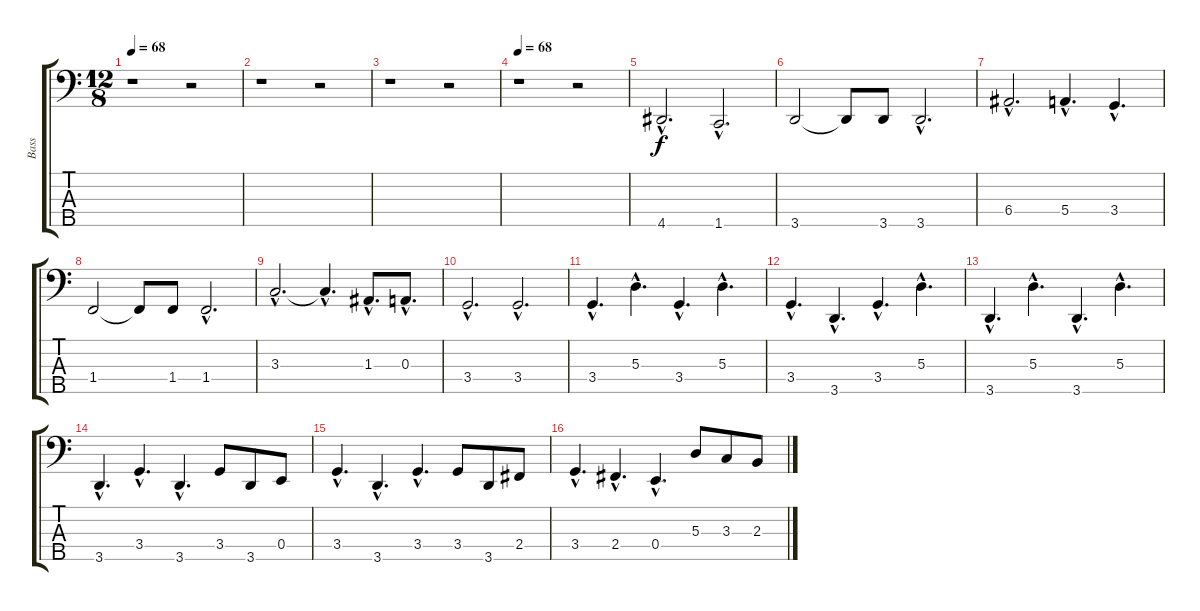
\track ("Bass" "Bass") {instrument electricbassfinger}
\staff {score tabs}
\tuning (G2 D2 A1 E1 B0) {hide}
\ts (12 8)
\tempo 68
\tempo 120
\tempo 68
\clef f4
\ks c
r.1{dy f instrument electricbassfinger} r.2 |
r.1 r.2 |
r.1 r.2 |
\tempo 68
r.1 r.2 |
4.5{hac}.2{d} 1.5{hac}.2{d} |
3.5.2 3.5{t}.8 3.5.8 3.5{hac}.2{d} |
6.4{hac}.2{d} 5.4{hac}.4{d} 3.4{hac}.4{d} |
1.4.2 1.4{t}.8 1.4.8 1.4{hac}.2{d} |
3.3{hac}.2{d} 3.3{hac t}.4{d} 1.3{hac}.8{d} 0.3{hac}.8{d} |
3.4{hac}.2{d} 3.4{hac}.2{d} |
3.4{hac}.4{d} 5.3{hac}.4{d} 3.4{hac}.4{d} 5.3{hac}.4{d} |
3.4{hac}.4{d} 3.5{hac}.4{d} 3.4{hac}.4{d} 5.3{hac}.4{d} |
3.5{hac}.4{d} 5.3{hac}.4{d} 3.5{hac}.4{d} 5.3{hac}.4{d} |
3.5{hac}.4{d} 3.4{hac}.4{d} 3.5{hac}.4{d} 3.4.8 3.5.8 0.4.8 |
3.4{hac}.4{d} 3.5{hac}.4{d} 3.4{hac}.4{d} 3.4.8 3.5.8 2.4.8 |
3.4{hac}.4{d} 2.4{hac}.4{d} 0.4{hac}.4{d} 5.3.8 3.3.8 2.3.8
